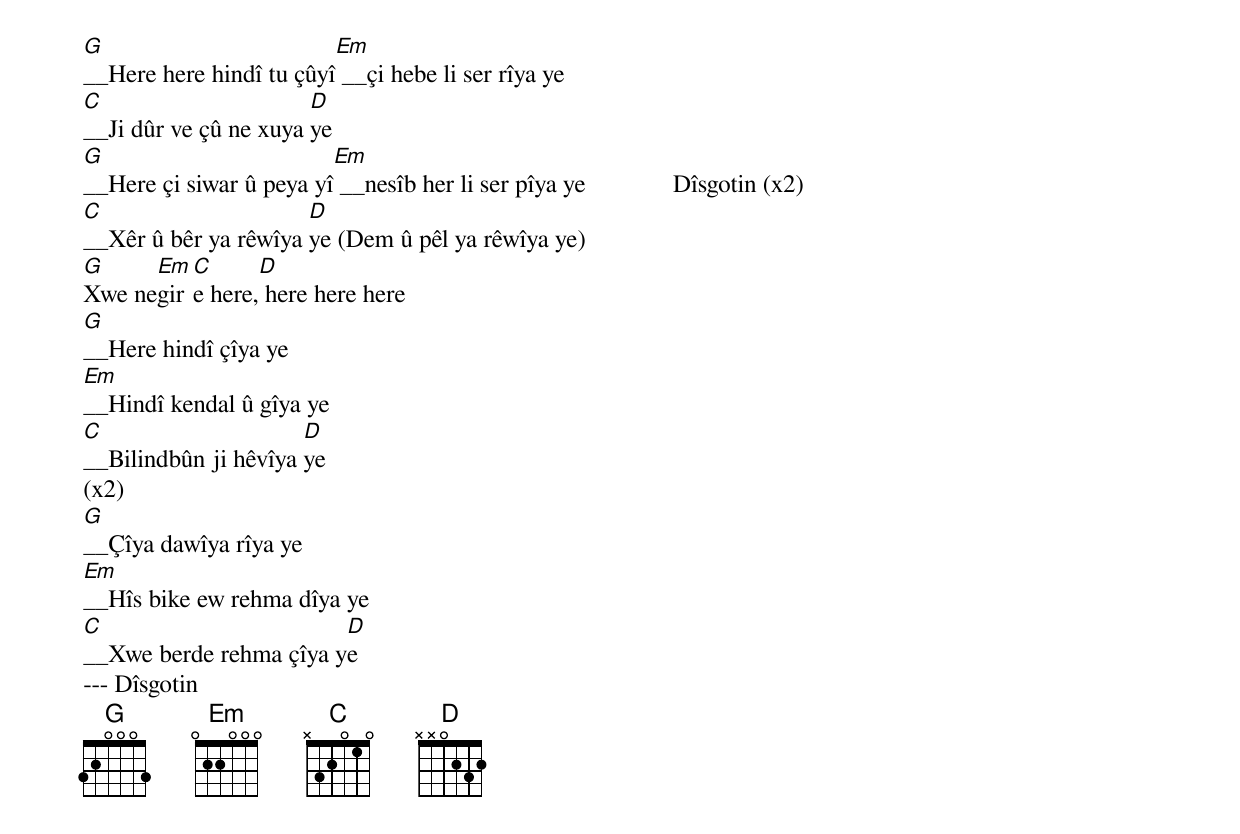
G                        Em
__Here here hindî tu çûyî __çi hebe li ser rîya ye
C                      D
__Ji dûr ve çû ne xuya ye
G                        Em
__Here çi siwar û peya yî __nesîb her li ser pîya ye              Dîsgotin (x2)
C                     D
__Xêr û bêr ya rêwîya ye (Dem û pêl ya rêwîya ye)
G     Em C      D
Xwe negire here, here here here
G
__Here hindî çîya ye
Em
__Hindî kendal û gîya ye
C                     D
__Bilindbûn ji hêvîya ye
(x2)
G
__Çîya dawîya rîya ye
Em
__Hîs bike ew rehma dîya ye
C                       D
__Xwe berde rehma çîya ye
--- Dîsgotin
